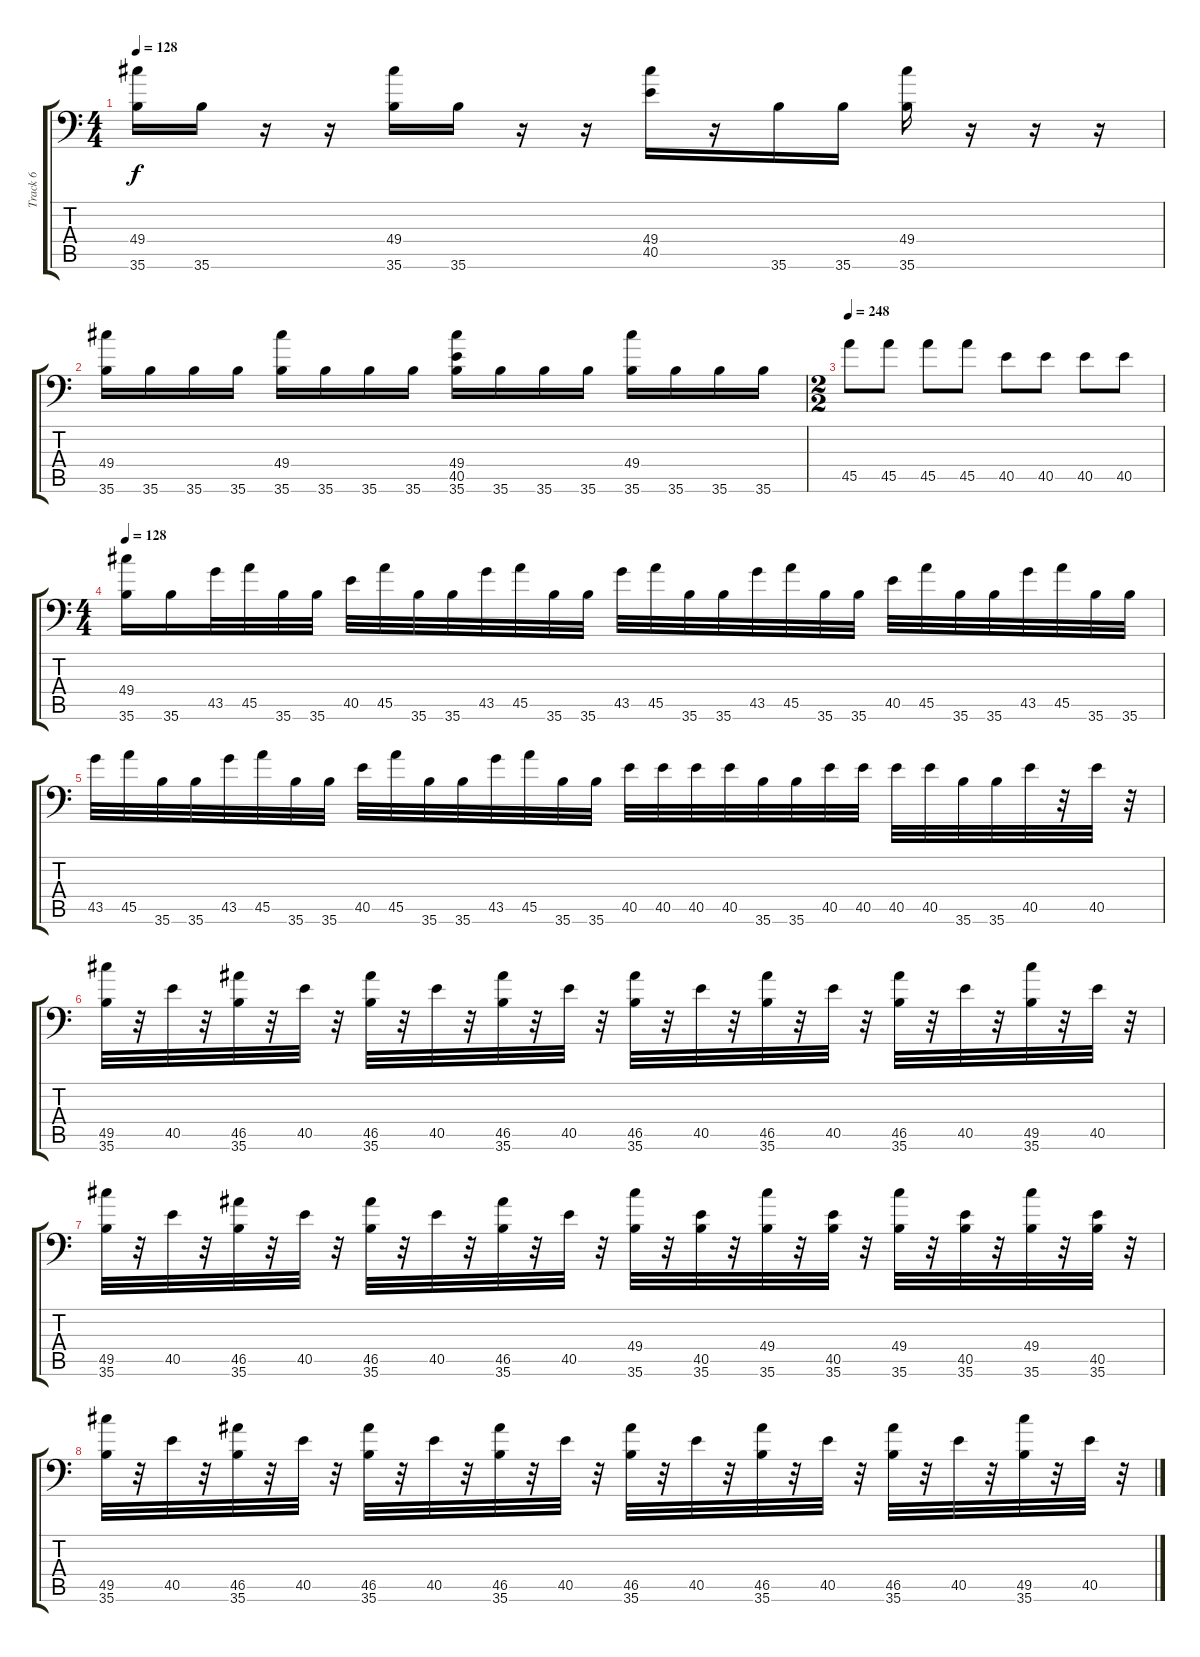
\track ("Track 6" "Track 6") {instrument acousticgrandpiano}
\staff {score tabs}
\tuning (C-1 C-1 C-1 C-1 C-1 C-1) {hide}
\ts (4 4)
\tempo 128
\clef f4
\ks c
(49.4 35.6).16{dy f} 35.6.16 r.16 r.16 (49.4 35.6).16 35.6.16 r.16 r.16 (49.4 40.5).16 r.16 35.6.16 35.6.16 (49.4 35.6).16 r.16 r.16 r.16 |
(49.4 35.6).16 35.6.16 35.6.16 35.6.16 (49.4 35.6).16 35.6.16 35.6.16 35.6.16 (49.4 40.5 35.6).16 35.6.16 35.6.16 35.6.16 (49.4 35.6).16 35.6.16 35.6.16 35.6.16 |
\ts (2 2)
\tempo 248
45.5.8 45.5.8 45.5.8 45.5.8 40.5.8 40.5.8 40.5.8 40.5.8 |
\ts (4 4)
\tempo 128
(49.4 35.6).16 35.6.16 43.5.32 45.5.32 35.6.32 35.6.32 40.5.32 45.5.32 35.6.32 35.6.32 43.5.32 45.5.32 35.6.32 35.6.32 43.5.32 45.5.32 35.6.32 35.6.32 43.5.32 45.5.32 35.6.32 35.6.32 40.5.32 45.5.32 35.6.32 35.6.32 43.5.32 45.5.32 35.6.32 35.6.32 |
43.5.32 45.5.32 35.6.32 35.6.32 43.5.32 45.5.32 35.6.32 35.6.32 40.5.32 45.5.32 35.6.32 35.6.32 43.5.32 45.5.32 35.6.32 35.6.32 40.5.32 40.5.32 40.5.32 40.5.32 35.6.32 35.6.32 40.5.32 40.5.32 40.5.32 40.5.32 35.6.32 35.6.32 40.5.32 r.32 40.5.32 r.32 |
(49.5 35.6).32 r.32 40.5.32 r.32 (46.5 35.6).32 r.32 40.5.32 r.32 (46.5 35.6).32 r.32 40.5.32 r.32 (46.5 35.6).32 r.32 40.5.32 r.32 (46.5 35.6).32 r.32 40.5.32 r.32 (46.5 35.6).32 r.32 40.5.32 r.32 (46.5 35.6).32 r.32 40.5.32 r.32 (49.5 35.6).32 r.32 40.5.32 r.32 |
(49.5 35.6).32 r.32 40.5.32 r.32 (46.5 35.6).32 r.32 40.5.32 r.32 (46.5 35.6).32 r.32 40.5.32 r.32 (46.5 35.6).32 r.32 40.5.32 r.32 (49.4 35.6).32 r.32 (40.5 35.6).32 r.32 (49.4 35.6).32 r.32 (40.5 35.6).32 r.32 (49.4 35.6).32 r.32 (40.5 35.6).32 r.32 (49.4 35.6).32 r.32 (40.5 35.6).32 r.32 |
(49.5 35.6).32 r.32 40.5.32 r.32 (46.5 35.6).32 r.32 40.5.32 r.32 (46.5 35.6).32 r.32 40.5.32 r.32 (46.5 35.6).32 r.32 40.5.32 r.32 (46.5 35.6).32 r.32 40.5.32 r.32 (46.5 35.6).32 r.32 40.5.32 r.32 (46.5 35.6).32 r.32 40.5.32 r.32 (49.5 35.6).32 r.32 40.5.32 r.32
